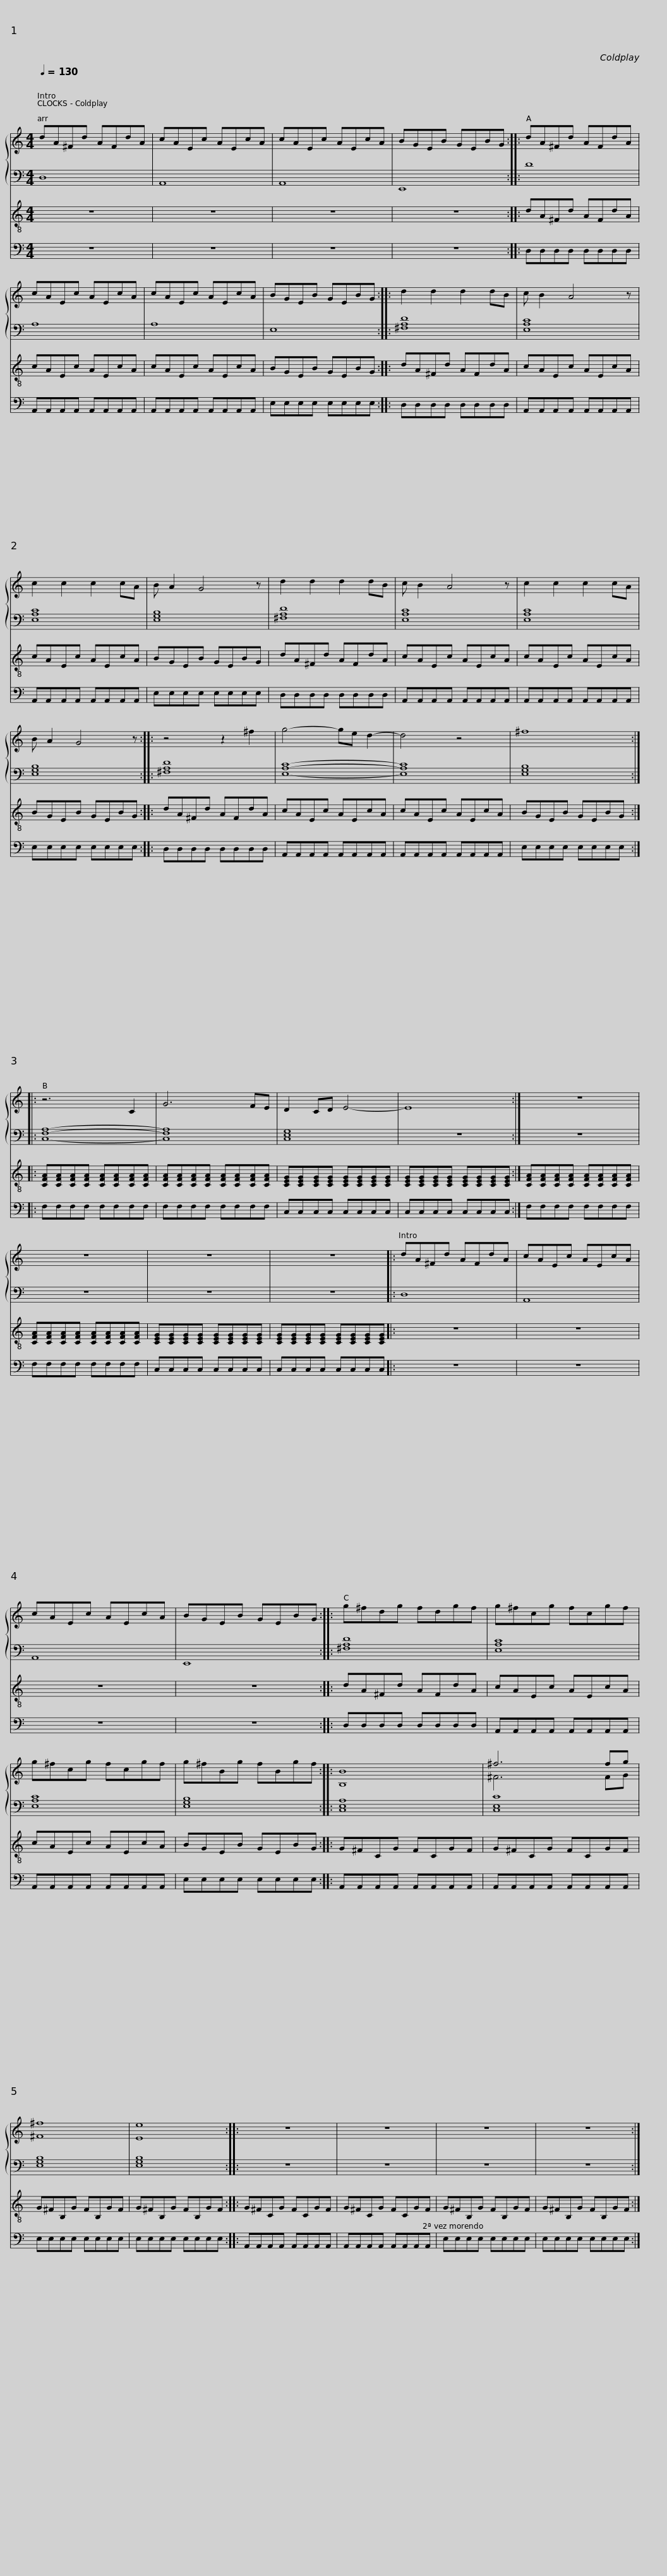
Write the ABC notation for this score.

X:1
%%score { ( 1 3 ) | 2 } 4 5
L:1/8
Q:1/4=130
M:4/4
I:linebreak $
K:C
V:1 treble
V:3 treble
V:2 bass
V:4 treble-8
V:5 bass transpose=-12
V:1
 dA^Fd AFdA | cAEc AEcA | cAEc AEcA | BGEB GEBG ::$ dA^Fd AFdA | %5
 cAEc AEcA | cAEc AEcA | BGEB GEBG ::$ d2 d2 d2 dB | c B2 A4 z | %10
 c2 c2 c2 cA | B A2 G4 z |$ d2 d2 d2 dB | c B2 A4 z | c2 c2 c2 cA | %15
 B A2 G4 z ::$ z4 z2 ^f2 | g4- ge d2- | d4 z4 | ^f8 ::$ %20
 z6 C2 | G6 FE | D2 CD E4- | E8 :|$ z8 | %25
 z8 | z8 | z8 |:$ dA^Fd AFdA | cAEc AEcA | %30
 cAEc AEcA | BGEB GEBG ::$ g^fdg fdgf | g^fcg fcgf | g^fcg fcgf | %35
 g^fBg fBgf ::$ B,8 | ^f6 fg | ^f8 | e8 ::$ %40
 z8 | z8 | z8 | z8 :| %44
V:2
 D,8 | A,,8 | A,,8 | E,,8 ::$ D8 | %5
 A,8 | A,8 | E,8 ::$ [^F,A,D]8 | [E,A,C]8 | %10
 [E,A,C]8 | [E,G,B,]8 |$ [^F,A,D]8 | [E,A,C]8 | [E,A,C]8 | %15
 [E,G,B,]8 ::$ [^F,A,D]8 | [E,A,C]8- | [E,A,C]8 | [E,G,B,]8 ::$ %20
 [C,F,A,]8- | [C,F,A,]8 | [C,E,G,]8 | z8 :|$ z8 | %25
 z8 | z8 | z8 |:$ D,8 | A,,8 | %30
 A,,8 | E,,8 ::$ [^F,A,D]8 | [E,A,C]8 | [E,A,C]8 | %35
 [E,G,B,]8 ::$ [C,E,A,]8 | [C,E,C]8 | [E,G,B,]8 | [E,G,B,]8 ::$ %40
 z8 | z8 | z8 | z8 :| %44
V:3
 x8 | x8 | x8 | x8 ::$ x8 | %5
 x8 | x8 | x8 ::$ x8 | x8 | %10
 x8 | x8 |$ x8 | x8 | x8 | %15
 x8 ::$ x8 | x8 | x8 | x8 ::$ %20
 x8 | x8 | x8 | x8 :|$ x8 | %25
 x8 | x8 | x8 |:$ x8 | x8 | %30
 x8 | x8 ::$ x8 | x8 | x8 | %35
 x8 ::$ B8 | ^F6 FG | ^F8 | E8 ::$ %40
 x8 | x8 | x8 | x8 :| %44
V:4
 z8 | z8 | z8 | z8 ::$ dA^Fd AFdA | %5
 cAEc AEcA | cAEc AEcA | BGEB GEBG ::$ dA^Fd AFdA | cAEc AEcA | %10
 cAEc AEcA | BGEB GEBG |$ dA^Fd AFdA | cAEc AEcA | cAEc AEcA | %15
 BGEB GEBG ::$ dA^Fd AFdA | cAEc AEcA | cAEc AEcA | BGEB GEBG ::$ %20
 [CFA][CFA][CFA][CFA] [CFA][CFA][CFA][CFA] | [CFA][CFA][CFA][CFA] [CFA][CFA][CFA][CFA] | [CEG][CEG][CEG][CEG] [CEG][CEG][CEG][CEG] | [CEG][CEG][CEG][CEG] [CEG][CEG][CEG][CEG] :|$ [CFA][CFA][CFA][CFA] [CFA][CFA][CFA][CFA] | %25
 [CFA][CFA][CFA][CFA] [CFA][CFA][CFA][CFA] | [CEG][CEG][CEG][CEG] [CEG][CEG][CEG][CEG] | [CEG][CEG][CEG][CEG] [CEG][CEG][CEG][CEG] |:$ z8 | z8 | %30
 z8 | z8 ::$ dA^Fd AFdA | cAEc AEcA | cAEc AEcA | %35
 BGEB GEBG ::$ G^FCG FCGF | G^FCG FCGF | G^FB,G FB,GF | G^FB,G FB,GF ::$ %40
 G^FCG FCGF | G^FCG FCGF | G^FB,G FB,GF | G^FB,G FB,GF :| %44
V:5
 z8 | z8 | z8 | z8 ::$ D,D,D,D, D,D,D,D, | %5
 A,,A,,A,,A,, A,,A,,A,,A,, | A,,A,,A,,A,, A,,A,,A,,A,, | E,E,E,E, E,E,E,E, ::$ D,D,D,D, D,D,D,D, | A,,A,,A,,A,, A,,A,,A,,A,, | %10
 A,,A,,A,,A,, A,,A,,A,,A,, | E,E,E,E, E,E,E,E, |$ D,D,D,D, D,D,D,D, | A,,A,,A,,A,, A,,A,,A,,A,, | A,,A,,A,,A,, A,,A,,A,,A,, | %15
 E,E,E,E, E,E,E,E, ::$ D,D,D,D, D,D,D,D, | A,,A,,A,,A,, A,,A,,A,,A,, | A,,A,,A,,A,, A,,A,,A,,A,, | E,E,E,E, E,E,E,E, ::$ %20
 F,F,F,F, F,F,F,F, | F,F,F,F, F,F,F,F, | C,C,C,C, C,C,C,C, | C,C,C,C, C,C,C,C, :|$ F,F,F,F, F,F,F,F, | %25
 F,F,F,F, F,F,F,F, | C,C,C,C, C,C,C,C, | C,C,C,C, C,C,C,C, |:$ z8 | z8 | %30
 z8 | z8 ::$ D,D,D,D, D,D,D,D, | A,,A,,A,,A,, A,,A,,A,,A,, | A,,A,,A,,A,, A,,A,,A,,A,, | %35
 E,E,E,E, E,E,E,E, ::$ A,,A,,A,,A,, A,,A,,A,,A,, | A,,A,,A,,A,, A,,A,,A,,A,, | E,E,E,E, E,E,E,E, | E,E,E,E, E,E,E,E, ::$ %40
 A,,A,,A,,A,, A,,A,,A,,A,, | A,,A,,A,,A,, A,,A,,A,,A,, | E,E,E,E, E,E,E,E, | E,E,E,E, E,E,E,E, :| %44
